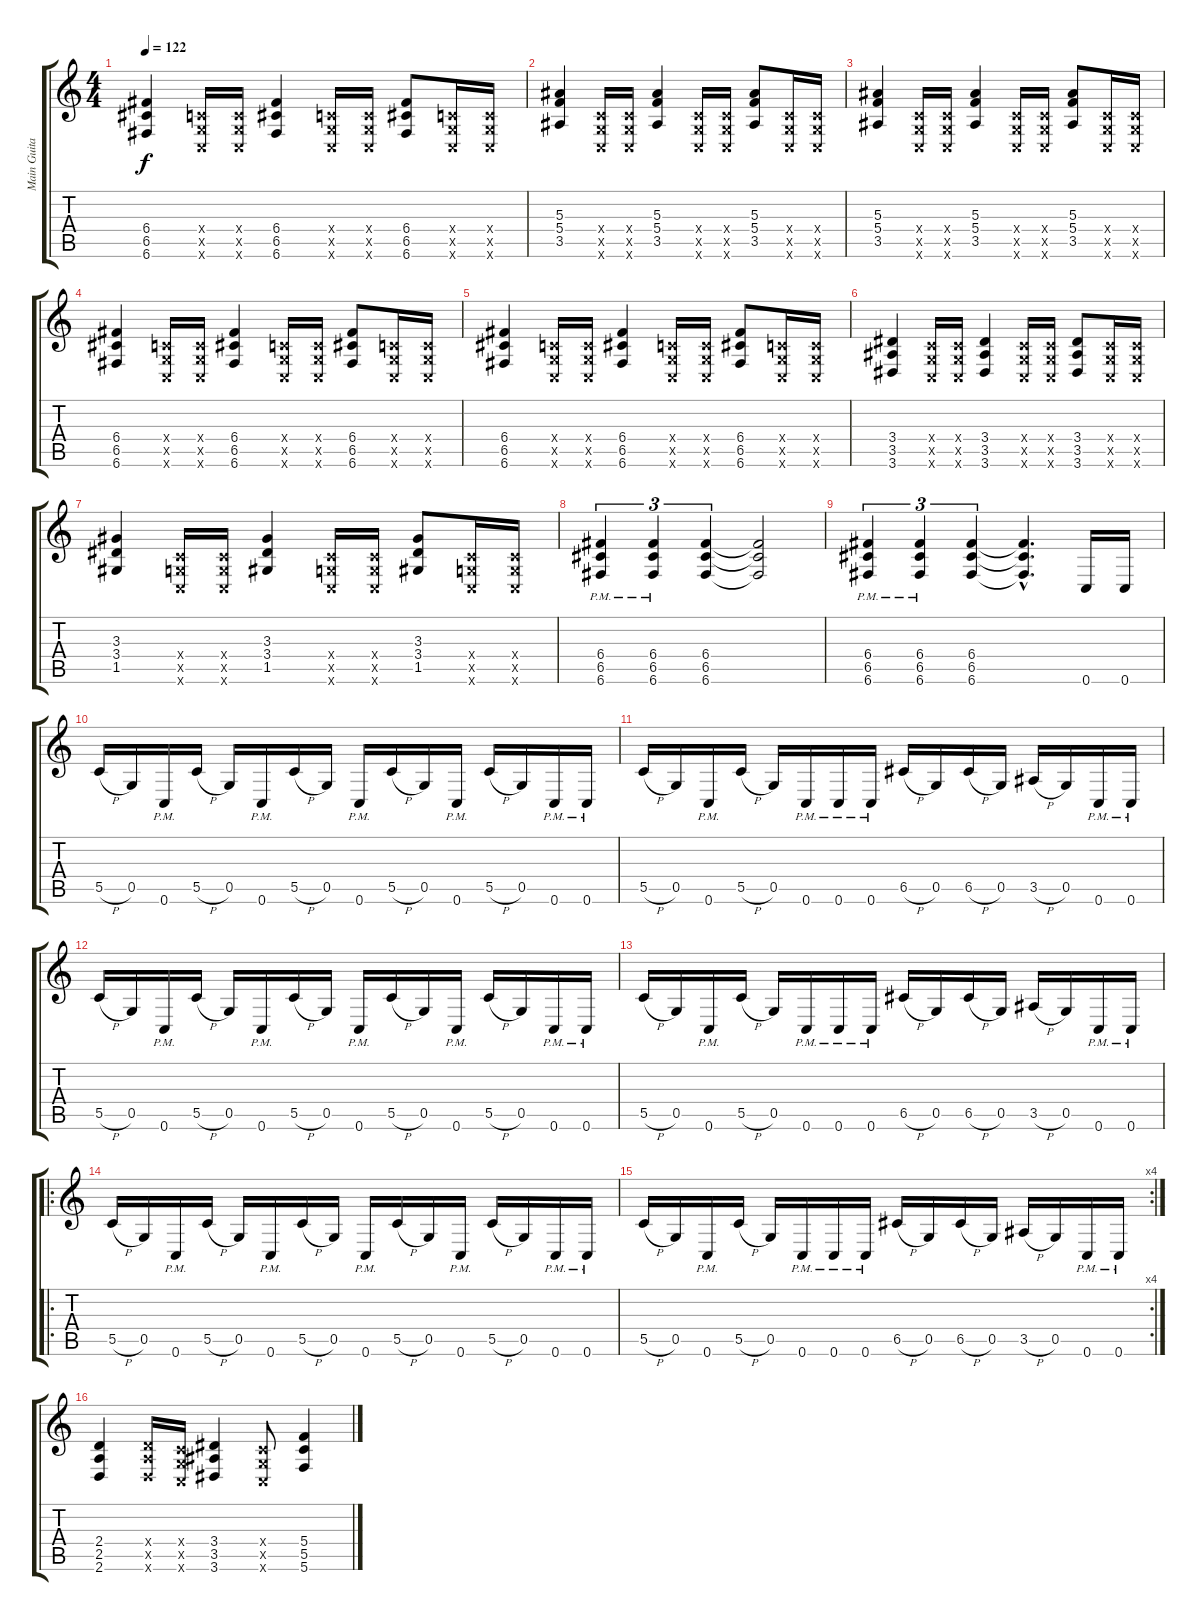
\track ("Main Guitar" "Main Guita") {instrument distortionguitar}
\staff {score tabs}
\tuning (D4 A3 F3 C3 G2 C2) {hide}
\ts (4 4)
\tempo 122
\clef g2
\ks c
(6.4 6.5 6.6).4{dy f} (0.4{x} 0.5{x} 0.6{x}).16 (0.4{x} 0.5{x} 0.6{x}).16 (6.4 6.5 6.6).4 (0.4{x} 0.5{x} 0.6{x}).16 (0.4{x} 0.5{x} 0.6{x}).16 (6.4 6.5 6.6).8 (0.4{x} 0.5{x} 0.6{x}).16 (0.4{x} 0.5{x} 0.6{x}).16 |
(5.3 5.4 3.5).4 (0.4{x} 0.5{x} 0.6{x}).16 (0.4{x} 0.5{x} 0.6{x}).16 (5.3 5.4 3.5).4 (0.4{x} 0.5{x} 0.6{x}).16 (0.4{x} 0.5{x} 0.6{x}).16 (5.3 5.4 3.5).8 (0.4{x} 0.5{x} 0.6{x}).16 (0.4{x} 0.5{x} 0.6{x}).16 |
(5.3 5.4 3.5).4 (0.4{x} 0.5{x} 0.6{x}).16 (0.4{x} 0.5{x} 0.6{x}).16 (5.3 5.4 3.5).4 (0.4{x} 0.5{x} 0.6{x}).16 (0.4{x} 0.5{x} 0.6{x}).16 (5.3 5.4 3.5).8 (0.4{x} 0.5{x} 0.6{x}).16 (0.4{x} 0.5{x} 0.6{x}).16 |
(6.4 6.5 6.6).4 (0.4{x} 0.5{x} 0.6{x}).16 (0.4{x} 0.5{x} 0.6{x}).16 (6.4 6.5 6.6).4 (0.4{x} 0.5{x} 0.6{x}).16 (0.4{x} 0.5{x} 0.6{x}).16 (6.4 6.5 6.6).8 (0.4{x} 0.5{x} 0.6{x}).16 (0.4{x} 0.5{x} 0.6{x}).16 |
(6.4 6.5 6.6).4 (0.4{x} 0.5{x} 0.6{x}).16 (0.4{x} 0.5{x} 0.6{x}).16 (6.4 6.5 6.6).4 (0.4{x} 0.5{x} 0.6{x}).16 (0.4{x} 0.5{x} 0.6{x}).16 (6.4 6.5 6.6).8 (0.4{x} 0.5{x} 0.6{x}).16 (0.4{x} 0.5{x} 0.6{x}).16 |
(3.4 3.5 3.6).4 (0.4{x} 0.5{x} 0.6{x}).16 (0.4{x} 0.5{x} 0.6{x}).16 (3.4 3.5 3.6).4 (0.4{x} 0.5{x} 0.6{x}).16 (0.4{x} 0.5{x} 0.6{x}).16 (3.4 3.5 3.6).8 (0.4{x} 0.5{x} 0.6{x}).16 (0.4{x} 0.5{x} 0.6{x}).16 |
(3.3 3.4 1.5).4 (0.4{x} 0.5{x} 0.6{x}).16 (0.4{x} 0.5{x} 0.6{x}).16 (3.3 3.4 1.5).4 (0.4{x} 0.5{x} 0.6{x}).16 (0.4{x} 0.5{x} 0.6{x}).16 (3.3 3.4 1.5).8 (0.4{x} 0.5{x} 0.6{x}).16 (0.4{x} 0.5{x} 0.6{x}).16 |
(6.4{pm} 6.5{pm} 6.6{pm}).4{tu (3 2)} (6.4{pm} 6.5 6.6).4{tu (3 2)} (6.4 6.5 6.6).4{tu (3 2)} (6.4{t} 6.5{t} 6.6{t}).2 |
(6.4 6.5 6.6{pm}).4{tu (3 2)} (6.4 6.5 6.6{pm}).4{tu (3 2)} (6.4 6.5 6.6).4{tu (3 2)} (6.4{hac t} 6.5{hac t} 6.6{hac t}).4{d} 0.6.16 0.6.16 |
5.5{h}.16 0.5.16 0.6{pm}.16 5.5{h}.16 0.5.16 0.6{pm}.16 5.5{h}.16 0.5.16 0.6{pm}.16 5.5{h}.16 0.5.16 0.6{pm}.16 5.5{h}.16 0.5.16 0.6{pm}.16 0.6{pm}.16 |
5.5{h}.16 0.5.16 0.6{pm}.16 5.5{h}.16 0.5.16 0.6{pm}.16 0.6{pm}.16 0.6{pm}.16 6.5{h}.16 0.5.16 6.5{h}.16 0.5.16 3.5{h}.16 0.5.16 0.6{pm}.16 0.6{pm}.16 |
5.5{h}.16 0.5.16 0.6{pm}.16 5.5{h}.16 0.5.16 0.6{pm}.16 5.5{h}.16 0.5.16 0.6{pm}.16 5.5{h}.16 0.5.16 0.6{pm}.16 5.5{h}.16 0.5.16 0.6{pm}.16 0.6{pm}.16 |
5.5{h}.16 0.5.16 0.6{pm}.16 5.5{h}.16 0.5.16 0.6{pm}.16 0.6{pm}.16 0.6{pm}.16 6.5{h}.16 0.5.16 6.5{h}.16 0.5.16 3.5{h}.16 0.5.16 0.6{pm}.16 0.6{pm}.16 |
\ro
5.5{h}.16 0.5.16 0.6{pm}.16 5.5{h}.16 0.5.16 0.6{pm}.16 5.5{h}.16 0.5.16 0.6{pm}.16 5.5{h}.16 0.5.16 0.6{pm}.16 5.5{h}.16 0.5.16 0.6{pm}.16 0.6{pm}.16 |
\rc 4
5.5{h}.16 0.5.16 0.6{pm}.16 5.5{h}.16 0.5.16 0.6{pm}.16 0.6{pm}.16 0.6{pm}.16 6.5{h}.16 0.5.16 6.5{h}.16 0.5.16 3.5{h}.16 0.5.16 0.6{pm}.16 0.6{pm}.16 |
(2.4 2.5 2.6).4 (2.4{x} 2.5{x} 2.6{x}).16 (0.4{x} 0.5{x} 0.6{x}).16 (3.4 3.5 3.6).4 (0.4{x} 0.5{x} 0.6{x}).8 (5.4 5.5 5.6).4
